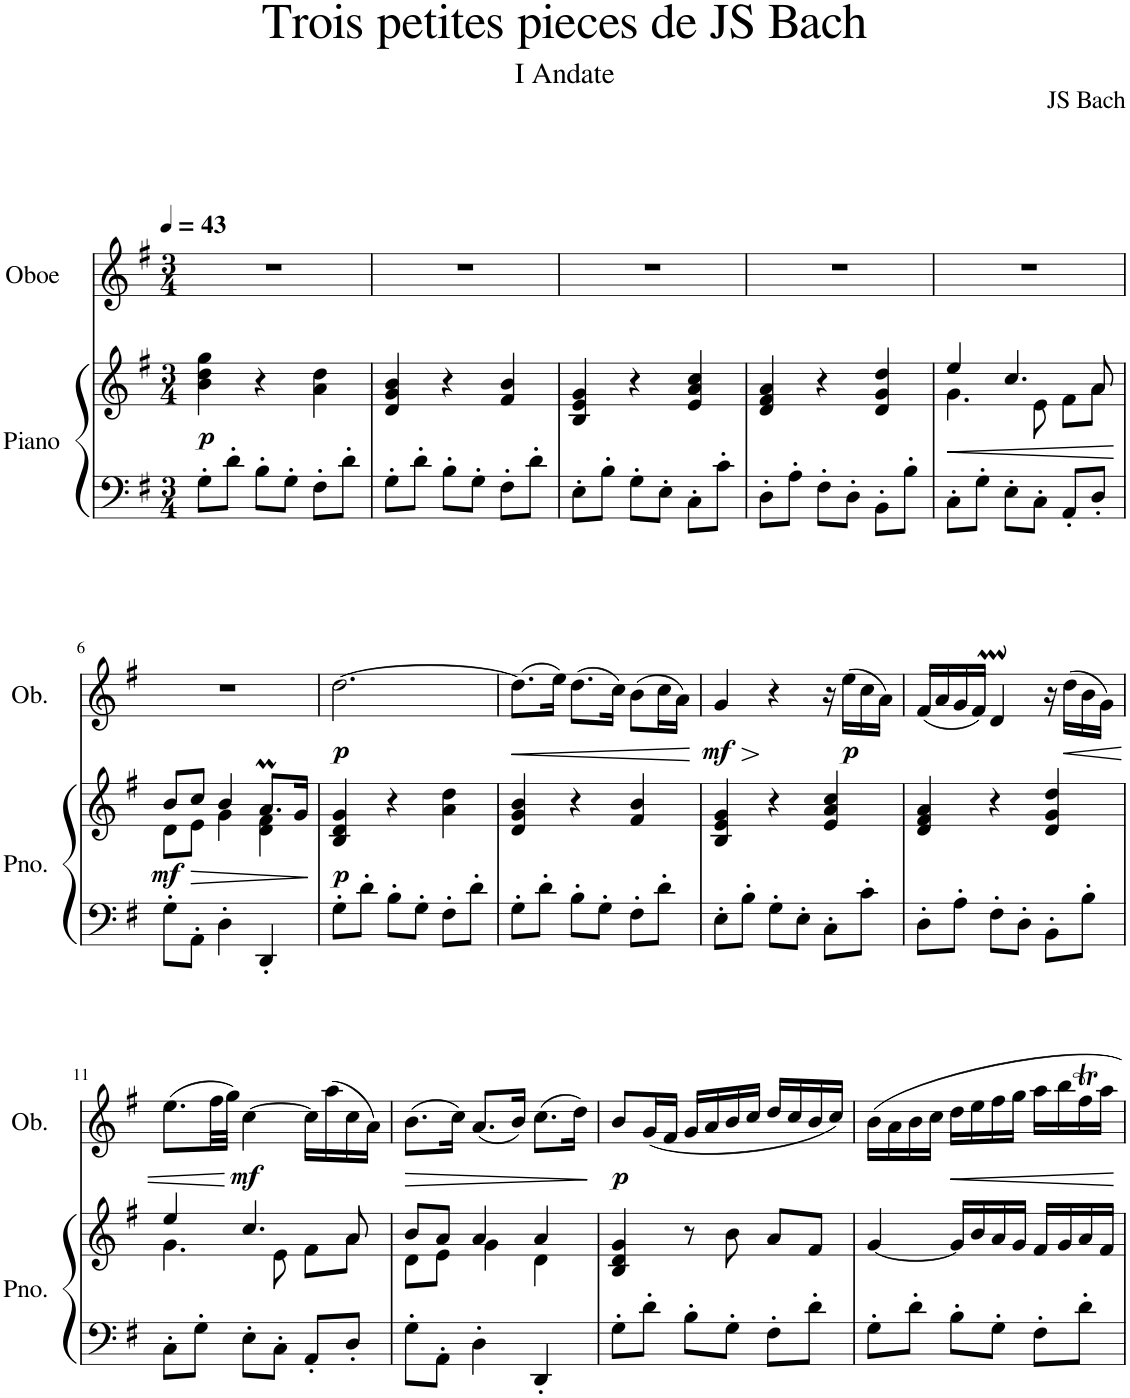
**kern	**kern	**dynam	**kern	**dynam
*part2	*part2	*part2	*part1	*part1
*staff3	*staff2	*staff2/3	*staff1	*staff1
*I"Piano	*	*	*I"Oboe	*
*I'Pno.	*	*	*I'Ob.	*
*clefF4	*clefG2	*	*clefG2	*
*k[f#]	*k[f#]	*	*k[f#]	*
*M3/4	*M3/4	*	*M3/4	*
*MM43	*MM43	*	*MM43	*
=1	=1	=1	=1	=1
!	!	!LO:DY:b	!	!
8G'\L	4b\ 4dd\ 4gg\	p	2.r	.
8d'\J	.	.	.	.
8B'\L	4r	.	.	.
8G'\J	.	.	.	.
8F#'\L	4a\ 4dd\	.	.	.
8d'\J	.	.	.	.
=2	=2	=2	=2	=2
8G'\L	4d/ 4g/ 4b/	.	2.r	.
8d'\J	.	.	.	.
8B'\L	4r	.	.	.
8G'\J	.	.	.	.
8F#'\L	4f#/ 4b/	.	.	.
8d'\J	.	.	.	.
=3	=3	=3	=3	=3
8E'\L	4B/ 4e/ 4g/	.	2.r	.
8B'\J	.	.	.	.
8G'\L	4r	.	.	.
8E'\J	.	.	.	.
8C'\L	4e/ 4a/ 4cc/	.	.	.
8c'\J	.	.	.	.
=4	=4	=4	=4	=4
8D'\L	4d/ 4f#/ 4a/	.	2.r	.
8A'\J	.	.	.	.
8F#'\L	4r	.	.	.
8D'\J	.	.	.	.
8BB'\L	4d/ 4g/ 4dd/	.	.	.
8B'\J	.	.	.	.
=5	=5	=5	=5	=5
!	!	!LO:HP:b	!	!
*	*^	*	*	*
8C'\L	4ee/	4.g\	<	2.r	.
8G'\J	.	.	.	.	.
8E'\L	4.cc/	.	.	.	.
8C'\J	.	8e\	.	.	.
8AA'/L	.	8f#\L	.	.	.
8D'/J	8a/	8a\J	.	.	.
*	*v	*v	*	*	*
.	.	[	.	.
!!LO:LB:g=z
=6	=6	=6	=6	=6
!	!	!LO:HP:b	!	!
*	*^	*	*	*
!	!	!	!LO:DY:n=1:b	!	!
8G'\L	8b/L	8d\L	> mf	2.r	.
8AA'\J	8cc/J	8e\J	.	.	.
4D'\	4b/	4g\	.	.	.
4DD'/	8.aM/L	4d\ 4f#\	.	.	.
.	16g/Jk	.	.	.	.
*	*v	*v	*	*	*
.	.	]	.	.
=7	=7	=7	=7	=7
!	!	!LO:DY:b	!	!LO:DY:b
8G'\L	4B/ 4d/ 4g/	p	[2.dd\	p
8d'\J	.	.	.	.
8B'\L	4r	.	.	.
8G'\J	.	.	.	.
8F#'\L	4a\ 4dd\	.	.	.
8d'\J	.	.	.	.
=8	=8	=8	=8	=8
!	!	!	!	!LO:HP:b
8G'\L	4d/ 4g/ 4b/	.	(8.dd\L]	<
8d'\J	.	.	.	.
.	.	.	16ee\Jk)	.
8B'\L	4r	.	(8.dd\L	.
8G'\J	.	.	.	.
.	.	.	16cc\Jk)	.
8F#'\L	4f#/ 4b/	.	(8b\L	.
8d'\J	.	.	16cc\L	.
.	.	.	16a\JJ)	.
.	.	.	.	[
=9	=9	=9	=9	=9
!	!	!	!	!LO:HP:b
!	!	!	!	!LO:DY:n=1:b
8E'\L	4B/ 4e/ 4g/	.	4g/	> mf
8B'\J	.	.	.	.
8G'\L	4r	.	4r	]
8E'\J	.	.	.	.
8C'\L	4e/ 4a/ 4cc/	.	16r	.
!	!	!	!	!LO:DY:n=2:b
.	.	.	(16ee\LL	p
8c'\J	.	.	16cc\	.
.	.	.	16a\JJ)	.
=10	=10	=10	=10	=10
8D'\L	4d/ 4f#/ 4a/	.	(16f#/LL	.
.	.	.	16a/	.
8A'\J	.	.	16g/	.
.	.	.	16f#/JJ)	.
8F#'\L	4r	.	4dM/	.
8D'\J	.	.	.	.
8BB'\L	4d/ 4g/ 4dd/	.	16r	.
!	!	!	!	!LO:HP:b
.	.	.	(16dd\LL	<
8B'\J	.	.	16b\	.
.	.	.	16g\JJ)	.
!!LO:LB:g=z
=11	=11	=11	=11	=11
*	*^	*	*	*
8C'\L	4ee/	4.g\	.	(8.ee\L	.
8G'\J	.	.	.	.	.
.	.	.	.	32ff#\LL	.
.	.	.	.	32gg\JJJ)	.
!	!	!	!	!	!LO:DY:n=1:b
8E'\L	4.cc/	.	.	[4cc\	[ mf
8C'\J	.	8e\	.	.	.
8AA'/L	.	8f#\L	.	16cc\LL]	.
.	.	.	.	(16aa\	.
8D'/J	8a/	8a\J	.	16cc\	.
.	.	.	.	16a\JJ)	.
=12	=12	=12	=12	=12	=12
!	!	!	!	!	!LO:HP:b
8G'\L	8b/L	8d\L	.	(8.b\L	>
8AA'\J	8a/J	8e\J	.	.	.
.	.	.	.	16cc\Jk)	.
4D'\	4a/	4g\	.	(8.a/L	.
.	.	.	.	16b/Jk)	.
4DD'/	4a/	4d\	.	(8.cc\L	.
.	.	.	.	16dd\Jk)	.
*	*v	*v	*	*	*
.	.	.	.	]
=13	=13	=13	=13	=13
!	!	!	!	!LO:DY:b
8G'\L	4B/ 4d/ 4g/	.	8b/L	p
8d'\J	.	.	(16g/L	.
.	.	.	16f#/JJ	.
8B'\L	8r	.	16g/LL	.
.	.	.	16a/	.
8G'\J	8b\	.	16b/	.
.	.	.	16cc/JJ	.
8F#'\L	8a/L	.	16dd/LL	.
.	.	.	16cc/	.
8d'\J	8f#/J	.	16b/	.
.	.	.	16cc/JJ)	.
=14	=14	=14	=14	=14
8G'\L	[4g/	.	16b\LL	.
.	.	.	16a\	.
8d'\J	.	.	16b\	.
.	.	.	16cc\JJ	.
!	!	!	!	!LO:HP:b
8B'\L	16g/LL]	.	16dd\LL	<
.	16b/	.	16ee\	.
8G'\J	16a/	.	16ff#\	.
.	16g/JJ	.	16gg\JJ	.
8F#'\L	16f#/LL	.	16aa\LL	.
.	16g/	.	16bb\	.
8d'\J	16a/	.	16ff#t\	.
.	16f#/JJ	.	16aa\JJ	.
.	.	.	.	[
=	=	=	=	=
*-	*-	*-	*-	*-
